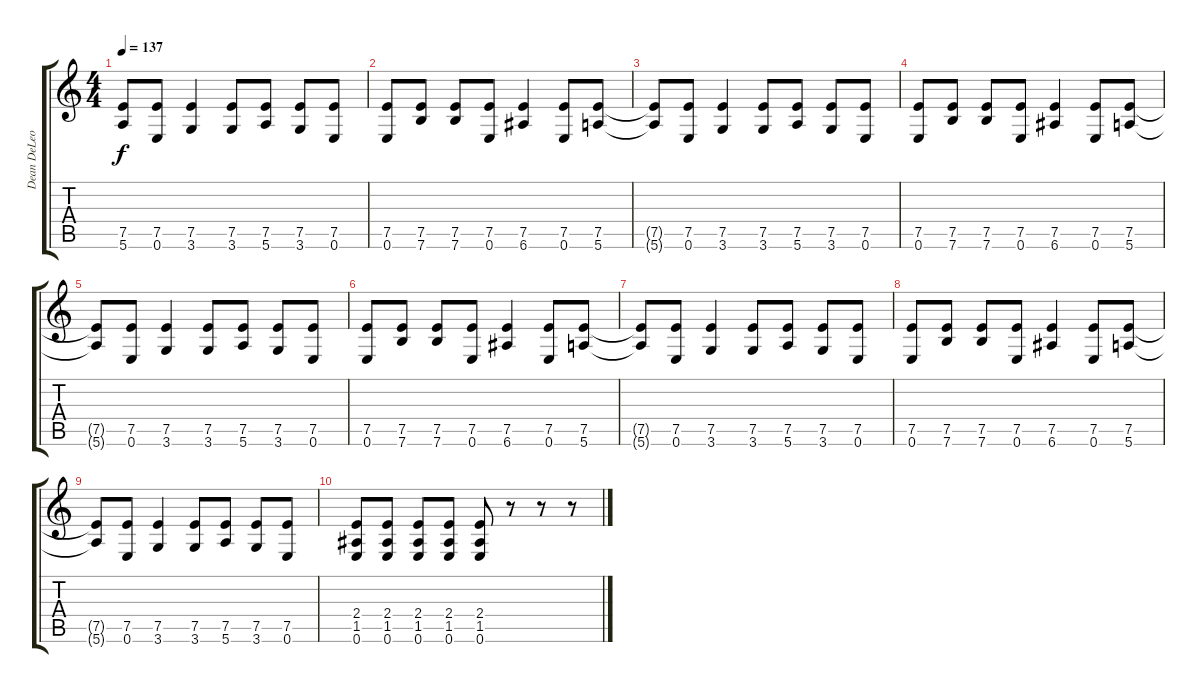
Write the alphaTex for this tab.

\track ("Dean DeLeo" "Dean DeLeo") {instrument distortionguitar}
\staff {score tabs}
\tuning (E4 B3 G3 D3 A2 E2) {hide}
\ts (4 4)
\tempo 137
\clef g2
\ks c
(7.5{t} 5.6{t}).8{dy f} (7.5 0.6).8 (7.5 3.6).4 (7.5 3.6).8 (7.5 5.6).8 (7.5 3.6).8 (7.5 0.6).8 |
(7.5 0.6).8 (7.5 7.6).8 (7.5 7.6).8 (7.5 0.6).8 (7.5 6.6).4 (7.5 0.6).8 (7.5 5.6).8 |
(7.5{t} 5.6{t}).8 (7.5 0.6).8 (7.5 3.6).4 (7.5 3.6).8 (7.5 5.6).8 (7.5 3.6).8 (7.5 0.6).8 |
(7.5 0.6).8 (7.5 7.6).8 (7.5 7.6).8 (7.5 0.6).8 (7.5 6.6).4 (7.5 0.6).8 (7.5 5.6).8 |
(7.5{t} 5.6{t}).8 (7.5 0.6).8 (7.5 3.6).4 (7.5 3.6).8 (7.5 5.6).8 (7.5 3.6).8 (7.5 0.6).8 |
(7.5 0.6).8 (7.5 7.6).8 (7.5 7.6).8 (7.5 0.6).8 (7.5 6.6).4 (7.5 0.6).8 (7.5 5.6).8 |
(7.5{t} 5.6{t}).8 (7.5 0.6).8 (7.5 3.6).4 (7.5 3.6).8 (7.5 5.6).8 (7.5 3.6).8 (7.5 0.6).8 |
(7.5 0.6).8 (7.5 7.6).8 (7.5 7.6).8 (7.5 0.6).8 (7.5 6.6).4 (7.5 0.6).8 (7.5 5.6).8 |
(7.5{t} 5.6{t}).8 (7.5 0.6).8 (7.5 3.6).4 (7.5 3.6).8 (7.5 5.6).8 (7.5 3.6).8 (7.5 0.6).8 |
(2.4 1.5 0.6).8 (2.4 1.5 0.6).8 (2.4 1.5 0.6).8 (2.4 1.5 0.6).8 (2.4 1.5 0.6).8 r.8 r.8 r.8
